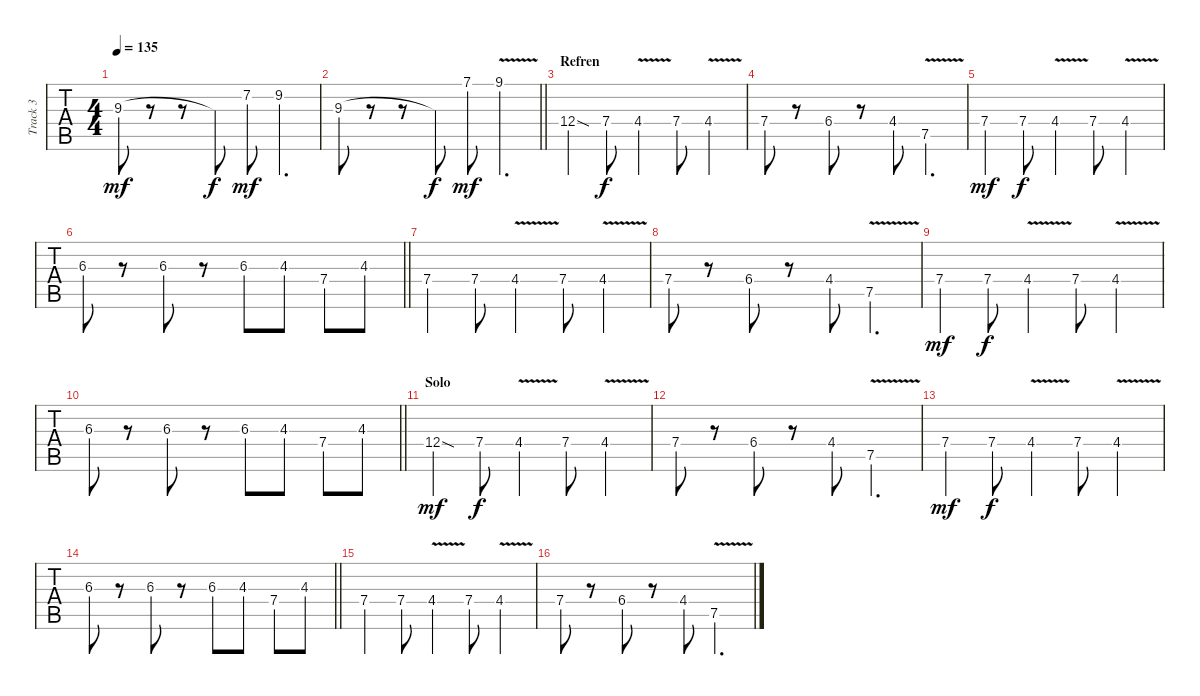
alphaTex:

\track ("Track 3" "Track 3") {instrument distortionguitar}
\staff {tabs}
\tuning (E4 B3 G3 D3 A2 E2) {hide}
\ts (4 4)
\tempo 135
\clef g2
\ks c
9.3.8{dy mf} r.8 r.8 9.3{t}.8{dy f} 7.2.8{dy mf} 9.2.4{d} |
\barLineRight lightlight
9.3.8 r.8 r.8 9.3{t}.8{dy f} 7.1.8{dy mf} 9.1{v}.4{d} |
\section ("" "Refren")
12.4{sod}.4 7.4.8{dy f} 4.4{v}.4 7.4.8 4.4{v}.4 |
7.4.8 r.8 6.4.8 r.8 4.4.8 7.5{v}.4{d} |
7.4.4{dy mf} 7.4.8{dy f} 4.4{v}.4 7.4.8 4.4{v}.4 |
\barLineRight lightlight
6.3.8 r.8 6.3.8 r.8 6.3.8 4.3.8 7.4.8 4.3.8 |
7.4.4 7.4.8 4.4{v}.4 7.4.8 4.4{v}.4 |
7.4.8 r.8 6.4.8 r.8 4.4.8 7.5{v}.4{d} |
7.4.4{dy mf} 7.4.8{dy f} 4.4{v}.4 7.4.8 4.4{v}.4 |
\barLineRight lightlight
6.3.8 r.8 6.3.8 r.8 6.3.8 4.3.8 7.4.8 4.3.8 |
\section ("" "Solo")
12.4{sod}.4{dy mf} 7.4.8{dy f} 4.4{v}.4 7.4.8 4.4{v}.4 |
7.4.8 r.8 6.4.8 r.8 4.4.8 7.5{v}.4{d} |
7.4.4{dy mf} 7.4.8{dy f} 4.4{v}.4 7.4.8 4.4{v}.4 |
\barLineRight lightlight
6.3.8 r.8 6.3.8 r.8 6.3.8 4.3.8 7.4.8 4.3.8 |
7.4.4 7.4.8 4.4{v}.4 7.4.8 4.4{v}.4 |
7.4.8 r.8 6.4.8 r.8 4.4.8 7.5{v}.4{d}
